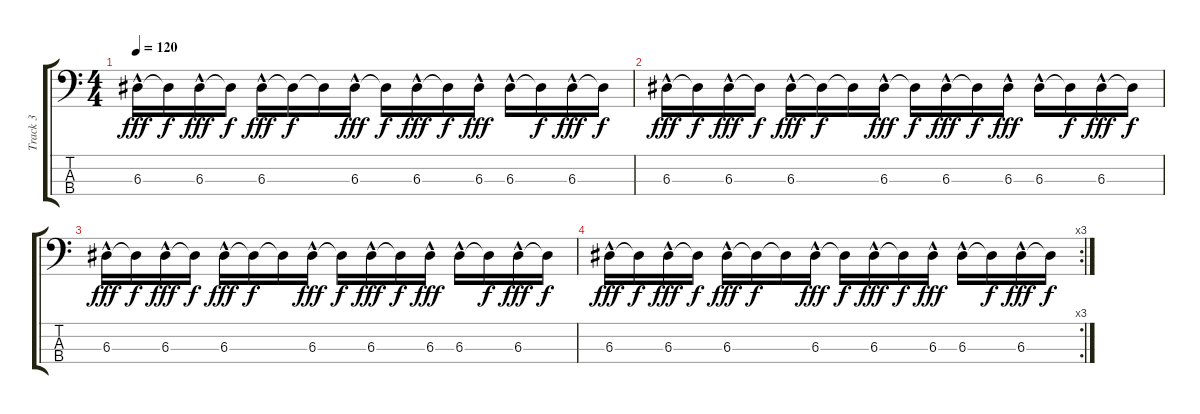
\track ("Track 3" "Track 3") {instrument electricbassfinger bank 2}
\staff {score tabs}
\tuning (G2 D2 A1 E1) {hide}
\ts (4 4)
\tempo 120
\clef f4
\ks c
6.3{hac}.16{dy fff} 6.3{t}.16{dy f} 6.3{hac}.16{dy fff} 6.3{t}.16{dy f} 6.3{hac}.16{dy fff} 6.3{t}.16{dy f} 6.3{t}.16 6.3{hac}.16{dy fff} 6.3{t}.16{dy f} 6.3{hac}.16{dy fff} 6.3{t}.16{dy f} 6.3{hac}.16{dy fff} 6.3{hac}.16 6.3{t}.16{dy f} 6.3{hac}.16{dy fff} 6.3{t}.16{dy f} |
6.3{hac}.16{dy fff} 6.3{t}.16{dy f} 6.3{hac}.16{dy fff} 6.3{t}.16{dy f} 6.3{hac}.16{dy fff} 6.3{t}.16{dy f} 6.3{t}.16 6.3{hac}.16{dy fff} 6.3{t}.16{dy f} 6.3{hac}.16{dy fff} 6.3{t}.16{dy f} 6.3{hac}.16{dy fff} 6.3{hac}.16 6.3{t}.16{dy f} 6.3{hac}.16{dy fff} 6.3{t}.16{dy f} |
6.3{hac}.16{dy fff} 6.3{t}.16{dy f} 6.3{hac}.16{dy fff} 6.3{t}.16{dy f} 6.3{hac}.16{dy fff} 6.3{t}.16{dy f} 6.3{t}.16 6.3{hac}.16{dy fff} 6.3{t}.16{dy f} 6.3{hac}.16{dy fff} 6.3{t}.16{dy f} 6.3{hac}.16{dy fff} 6.3{hac}.16 6.3{t}.16{dy f} 6.3{hac}.16{dy fff} 6.3{t}.16{dy f} |
\rc 3
6.3{hac}.16{dy fff} 6.3{t}.16{dy f} 6.3{hac}.16{dy fff} 6.3{t}.16{dy f} 6.3{hac}.16{dy fff} 6.3{t}.16{dy f} 6.3{t}.16 6.3{hac}.16{dy fff} 6.3{t}.16{dy f} 6.3{hac}.16{dy fff} 6.3{t}.16{dy f} 6.3{hac}.16{dy fff} 6.3{hac}.16 6.3{t}.16{dy f} 6.3{hac}.16{dy fff} 6.3{t}.16{dy f}
